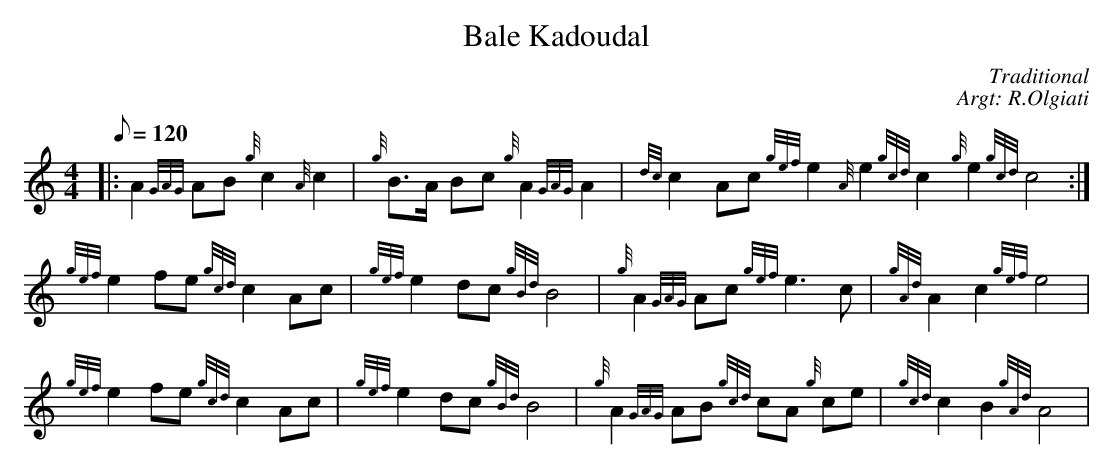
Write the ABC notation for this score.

X:1
T: Bale Kadoudal
C:Traditional
C:Argt: R.Olgiati
M:4/4
Q:120
K:HP
|:A2{GAG}A1B1{g}c2{A}c2|{g}B3/2A/2 B1c1{g}A2{GAG}A2|{dc}c2 A1c1{gef}e2{A}e2{gcd}c2 {g}e2{gcd}c4:|!
{gef}e2f1e1{gcd}c2A1c1|{gef}e2d1c1{gBd}B4|{g}A2{GAG}A1c1{gef}e3c1|{gAd}A2c2{gef}e4|!
{gef}e2f1e1{gcd}c2A1c1|{gef}e2d1c1{gBd}B4|{g}A2{GAG}A1B1 {gcd}c1A1 {g}c1e1 |{gcd}c2B2{gAd}A4|
